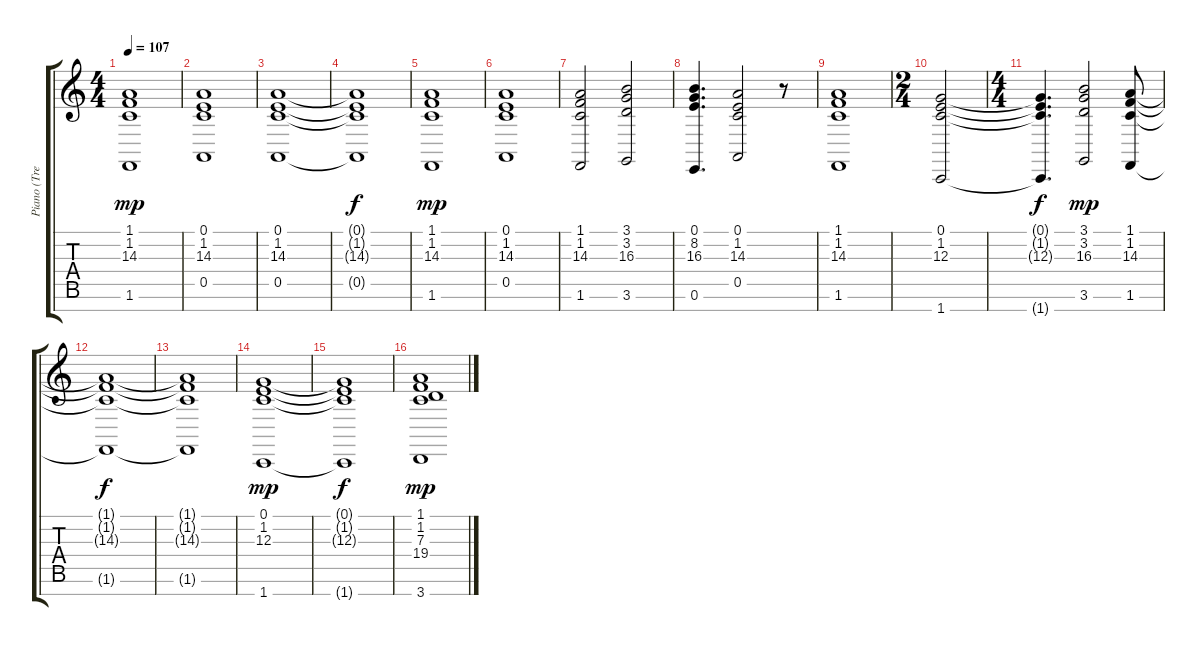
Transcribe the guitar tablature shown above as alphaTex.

\track ("Piano (Treble)" "Piano (Tre") {instrument acousticgrandpiano}
\staff {score tabs}
\tuning (E4 B3 G3 D3 A2 E2 B1) {hide}
\ts (4 4)
\tempo 107
\clef g2
\ks c
(1.1 1.2 14.3 1.6).1{dy mp} |
(0.1 1.2 14.3 0.5).1 |
(0.1 1.2 14.3 0.5).1 |
(0.1{t} 1.2{t} 14.3{t} 0.5{t}).1{dy f} |
(1.1 1.2 14.3 1.6).1{dy mp} |
(0.1 1.2 14.3 0.5).1 |
(1.1 1.2 14.3 1.6).2 (3.1 3.2 16.3 3.6).2 |
(0.1 8.2 16.3 0.6).4{d} (0.1 1.2 14.3 0.5).2 r.8 |
(1.1 1.2 14.3 1.6).1 |
\ts (2 4)
(0.1 1.2 12.3 1.7).2 |
\ts (4 4)
(0.1{t} 1.2{t} 12.3{t} 1.7{t}).4{d dy f} (3.1 3.2 16.3 3.6).2{dy mp} (1.1 1.2 14.3 1.6).8 |
(1.1{t} 1.2{t} 14.3{t} 1.6{t}).1{dy f} |
(1.1{t} 1.2{t} 14.3{t} 1.6{t}).1 |
(0.1 1.2 12.3 1.7).1{dy mp} |
(0.1{t} 1.2{t} 12.3{t} 1.7{t}).1{dy f} |
(1.1 1.2 7.3 19.4 3.7).1{dy mp}
